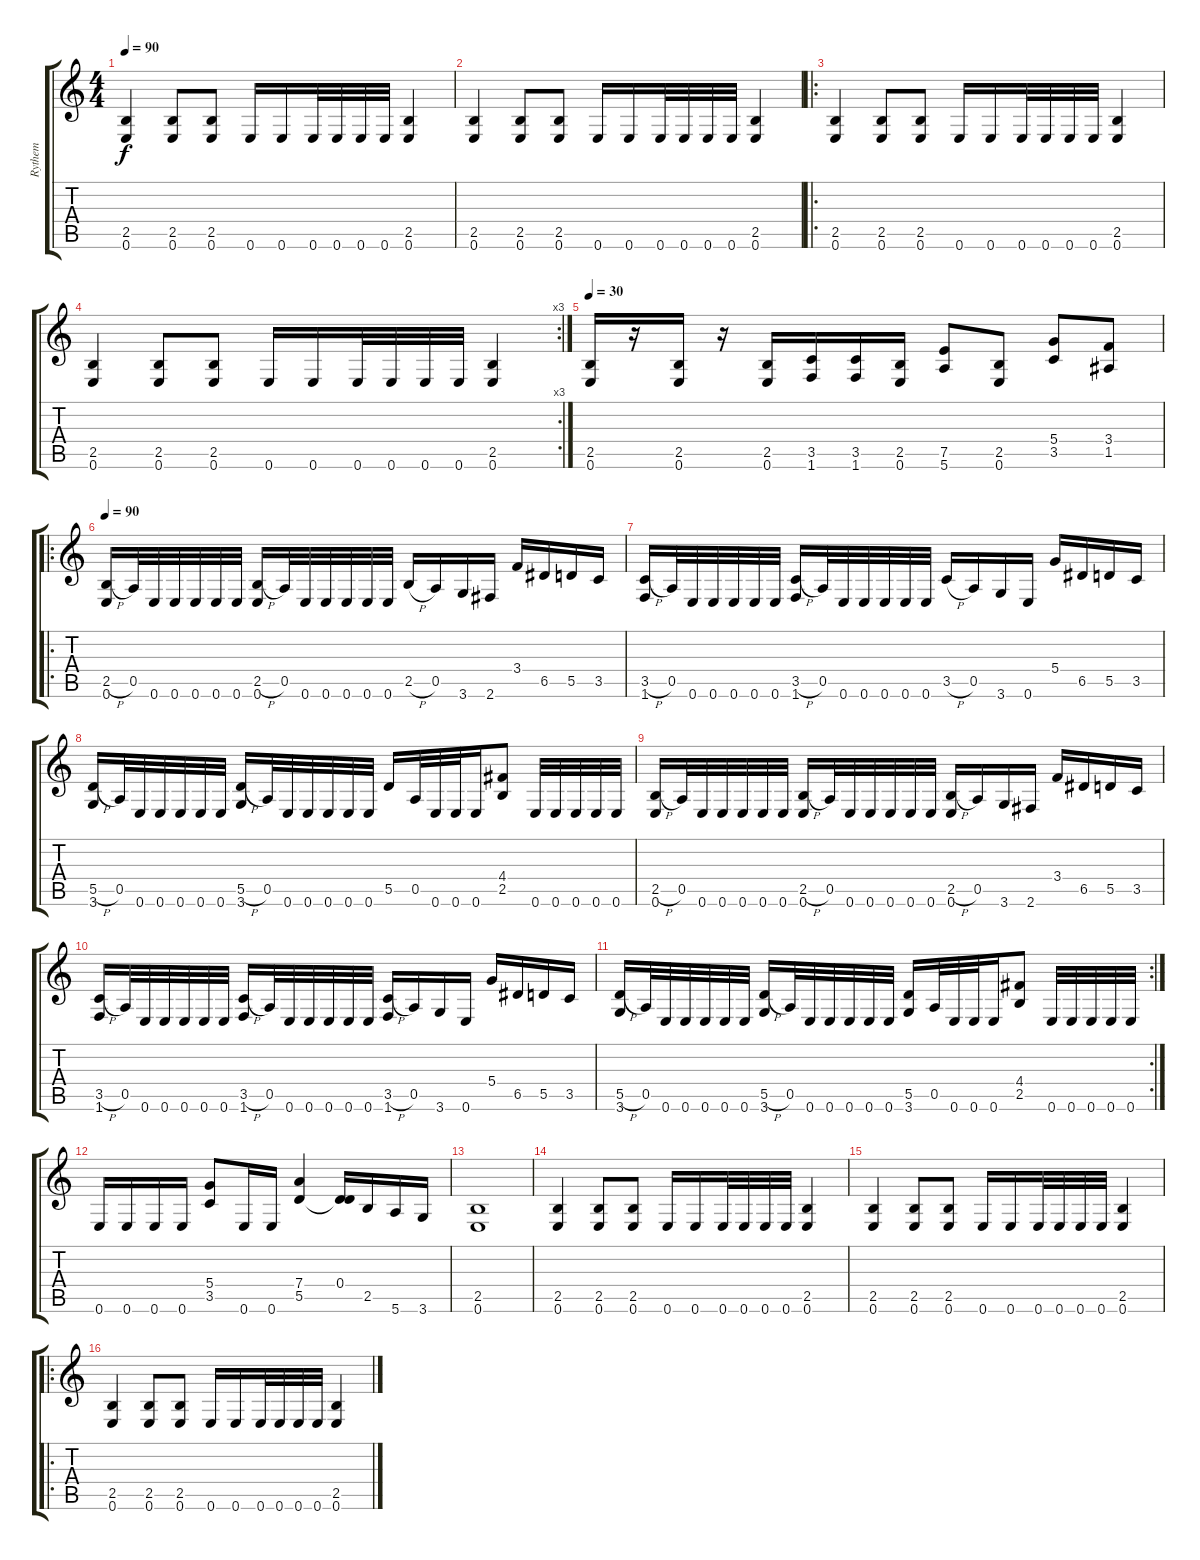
\track ("Rythem" "Rythem") {instrument distortionguitar}
\staff {score tabs}
\tuning (E4 B3 G3 D3 A2 E2) {hide}
\ts (4 4)
\tempo 90
\clef g2
\ks c
(2.5 0.6).4{dy f} (2.5 0.6).8 (2.5 0.6).8 0.6.16 0.6.16 0.6.32 0.6.32 0.6.32 0.6.32 (2.5 0.6).4 |
(2.5 0.6).4 (2.5 0.6).8 (2.5 0.6).8 0.6.16 0.6.16 0.6.32 0.6.32 0.6.32 0.6.32 (2.5 0.6).4 |
\ro
(2.5 0.6).4 (2.5 0.6).8 (2.5 0.6).8 0.6.16 0.6.16 0.6.32 0.6.32 0.6.32 0.6.32 (2.5 0.6).4 |
\rc 3
(2.5 0.6).4 (2.5 0.6).8 (2.5 0.6).8 0.6.16 0.6.16 0.6.32 0.6.32 0.6.32 0.6.32 (2.5 0.6).4 |
\tempo 30
(2.5 0.6).16 r.16 (2.5 0.6).16 r.16 (2.5 0.6).16 (3.5 1.6).16 (3.5 1.6).16 (2.5 0.6).16 (7.5 5.6).8 (2.5 0.6).8 (5.4 3.5).8 (3.4 1.5).8 |
\ro
\tempo 90
(2.5{h} 0.6).16{volume 13} 0.5.32 0.6.32 0.6.32 0.6.32 0.6.32 0.6.32 (2.5{h} 0.6).16 0.5.32 0.6.32 0.6.32 0.6.32 0.6.32 0.6.32 2.5{h}.16 0.5.16 3.6.16 2.6.16 3.4.16 6.5.16 5.5.16 3.5.16 |
(3.5{h} 1.6).16 0.5.32 0.6.32 0.6.32 0.6.32 0.6.32 0.6.32 (3.5{h} 1.6).16 0.5.32 0.6.32 0.6.32 0.6.32 0.6.32 0.6.32 3.5{h}.16 0.5.16 3.6.16 0.6.16 5.4.16 6.5.16 5.5.16 3.5.16 |
(5.5{h} 3.6).16 0.5.32 0.6.32 0.6.32 0.6.32 0.6.32 0.6.32 (5.5{h} 3.6).16 0.5.32 0.6.32 0.6.32 0.6.32 0.6.32 0.6.32 5.5.16 0.5.32 0.6.32 0.6.32 0.6.16 (4.4 2.5).8 0.6.32 0.6.32 0.6.32 0.6.32 0.6.32 |
(2.5{h} 0.6).16 0.5.32 0.6.32 0.6.32 0.6.32 0.6.32 0.6.32 (2.5{h} 0.6).16 0.5.32 0.6.32 0.6.32 0.6.32 0.6.32 0.6.32 (2.5{h} 0.6).16 0.5.16 3.6.16 2.6.16 3.4.16 6.5.16 5.5.16 3.5.16 |
(3.5{h} 1.6).16 0.5.32 0.6.32 0.6.32 0.6.32 0.6.32 0.6.32 (3.5{h} 1.6).16 0.5.32 0.6.32 0.6.32 0.6.32 0.6.32 0.6.32 (3.5{h} 1.6).16 0.5.16 3.6.16 0.6.16 5.4.16 6.5.16 5.5.16 3.5.16 |
\rc 2
(5.5{h} 3.6).16 0.5.32 0.6.32 0.6.32 0.6.32 0.6.32 0.6.32 (5.5{h} 3.6).16 0.5.32 0.6.32 0.6.32 0.6.32 0.6.32 0.6.32 (5.5 3.6).16 0.5.32 0.6.32 0.6.32 0.6.16 (4.4 2.5).8 0.6.32 0.6.32 0.6.32 0.6.32 0.6.32 |
0.6.16 0.6.16 0.6.16 0.6.16 (5.4 3.5).8 0.6.16 0.6.16 (7.4 5.5).4 (0.4 5.5{t}).16 2.5.16 5.6.16 3.6.16 |
(2.5 0.6).1 |
(2.5 0.6).4 (2.5 0.6).8 (2.5 0.6).8 0.6.16 0.6.16 0.6.32 0.6.32 0.6.32 0.6.32 (2.5 0.6).4 |
(2.5 0.6).4 (2.5 0.6).8 (2.5 0.6).8 0.6.16 0.6.16 0.6.32 0.6.32 0.6.32 0.6.32 (2.5 0.6).4 |
\ro
(2.5 0.6).4 (2.5 0.6).8 (2.5 0.6).8 0.6.16 0.6.16 0.6.32 0.6.32 0.6.32 0.6.32 (2.5 0.6).4
